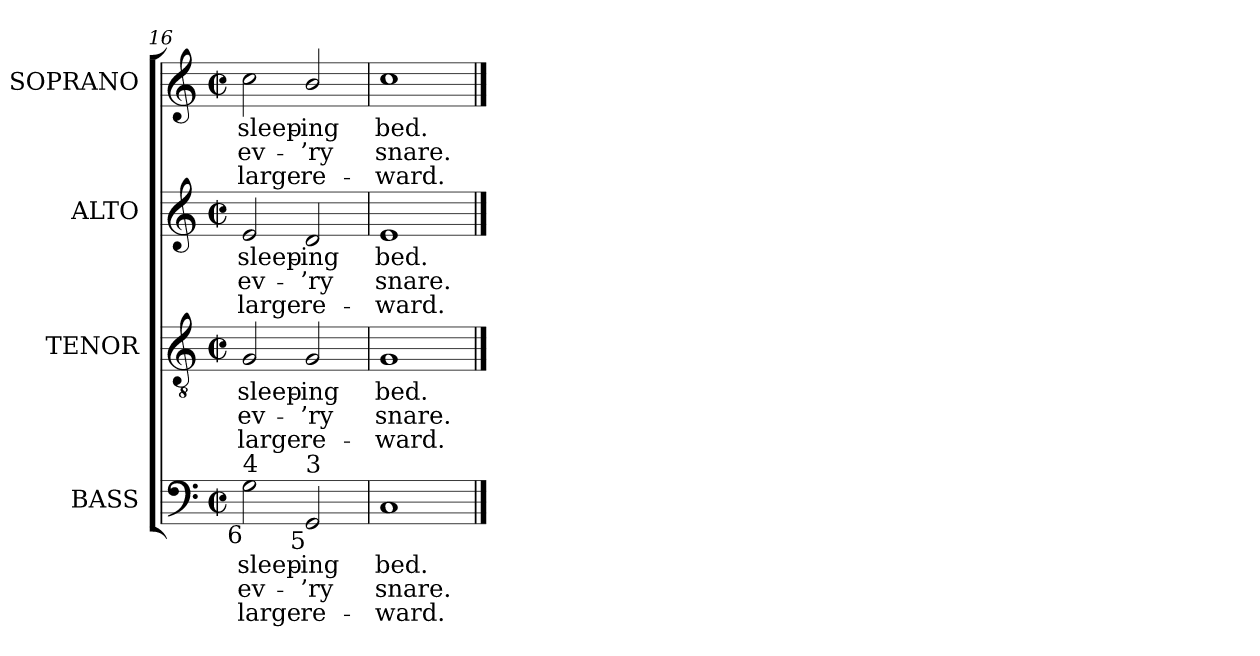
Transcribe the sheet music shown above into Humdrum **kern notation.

**kern	**text	**text	**text	**kern	**text	**text	**text	**kern	**text	**text	**text	**kern	**text	**text	**text
*part4	*part4	*part4	*part4	*part3	*part3	*part3	*part3	*part2	*part2	*part2	*part2	*part1	*part1	*part1	*part1
*staff4	*staff4	*staff4	*staff4	*staff3	*staff3	*staff3	*staff3	*staff2	*staff2	*staff2	*staff2	*staff1	*staff1	*staff1	*staff1
*I"BASS	*	*	*	*I"TENOR	*	*	*	*I"ALTO	*	*	*	*I"SOPRANO	*	*	*
*I'B.	*	*	*	*I'T.	*	*	*	*I'A.	*	*	*	*I'S.	*	*	*
*clefF4	*	*	*	*clefGv2	*	*	*	*clefG2	*	*	*	*clefG2	*	*	*
*	*	*	*	*ITrd7c12	*	*	*	*	*	*	*	*	*	*	*
*k[]	*	*	*	*k[]	*	*	*	*k[]	*	*	*	*k[]	*	*	*
*C:	*	*	*	*C:	*	*	*	*C:	*	*	*	*C:	*	*	*
*M2/2	*	*	*	*M2/2	*	*	*	*M2/2	*	*	*	*M2/2	*	*	*
*met(c|)	*	*	*	*met(c|)	*	*	*	*met(c|)	*	*	*	*met(c|)	*	*	*
=16	=16	=16	=16	=16	=16	=16	=16	=16	=16	=16	=16	=16	=16	=16	=16
!	!LO:LY:b:color=#000000	!LO:LY:b:color=#000000	!LO:LY:b:color=#000000	!	!	!	!	!	!	!	!	!	!	!	!
!	!	!	!	!	!LO:LY:b:color=#000000	!LO:LY:b:color=#000000	!LO:LY:b:color=#000000	!	!	!	!	!	!	!	!
!	!	!	!	!	!	!	!	!	!LO:LY:b:color=#000000	!LO:LY:b:color=#000000	!LO:LY:b:color=#000000	!	!	!	!
!LO:TX:b:rj:t=6	!	!	!	!	!	!	!	!	!	!	!	!	!	!	!
!LO:TX:t=4	!	!	!	!	!	!	!	!	!	!	!	!	!	!	!
!	!	!	!	!	!	!	!	!	!	!	!	!	!LO:LY:b:color=#000000	!LO:LY:b:color=#000000	!LO:LY:b:color=#000000
2Gi\	sleep-	ev-	large	2GGi/	sleep-	ev-	large	2ei/	sleep-	ev-	large	2cci\	sleep-	ev-	large
!	!LO:LY:b:color=#000000	!LO:LY:b:color=#000000	!LO:LY:b:color=#000000	!	!	!	!	!	!	!	!	!	!	!	!
!	!	!	!	!	!LO:LY:b:color=#000000	!LO:LY:b:color=#000000	!LO:LY:b:color=#000000	!	!	!	!	!	!	!	!
!	!	!	!	!	!	!	!	!	!LO:LY:b:color=#000000	!LO:LY:b:color=#000000	!LO:LY:b:color=#000000	!	!	!	!
!LO:TX:b:rj:t=5	!	!	!	!	!	!	!	!	!	!	!	!	!	!	!
!LO:TX:t=3	!	!	!	!	!	!	!	!	!	!	!	!	!	!	!
!	!	!	!	!	!	!	!	!	!	!	!	!	!LO:LY:b:color=#000000	!LO:LY:b:color=#000000	!LO:LY:b:color=#000000
2GGi/	-ing	-’ry	re-	2GGi/	-ing	-’ry	re-	2di/	-ing	-’ry	re-	2bi/	-ing	-’ry	re-
=17	=17	=17	=17	=17	=17	=17	=17	=17	=17	=17	=17	=17	=17	=17	=17
!	!LO:LY:b:color=#000000	!LO:LY:b:color=#000000	!LO:LY:b:color=#000000	!	!	!	!	!	!	!	!	!	!	!	!
!	!	!	!	!	!LO:LY:b:color=#000000	!LO:LY:b:color=#000000	!LO:LY:b:color=#000000	!	!	!	!	!	!	!	!
!	!	!	!	!	!	!	!	!	!LO:LY:b:color=#000000	!LO:LY:b:color=#000000	!LO:LY:b:color=#000000	!	!	!	!
!	!	!	!	!	!	!	!	!	!	!	!	!	!LO:LY:b:color=#000000	!LO:LY:b:color=#000000	!LO:LY:b:color=#000000
1Ci	bed.	snare.	-ward.	1GGi	bed.	snare.	-ward.	1ei	bed.	snare.	-ward.	1cci	bed.	snare.	-ward.
==	==	==	==	==	==	==	==	==	==	==	==	==	==	==	==
*-	*-	*-	*-	*-	*-	*-	*-	*-	*-	*-	*-	*-	*-	*-	*-
